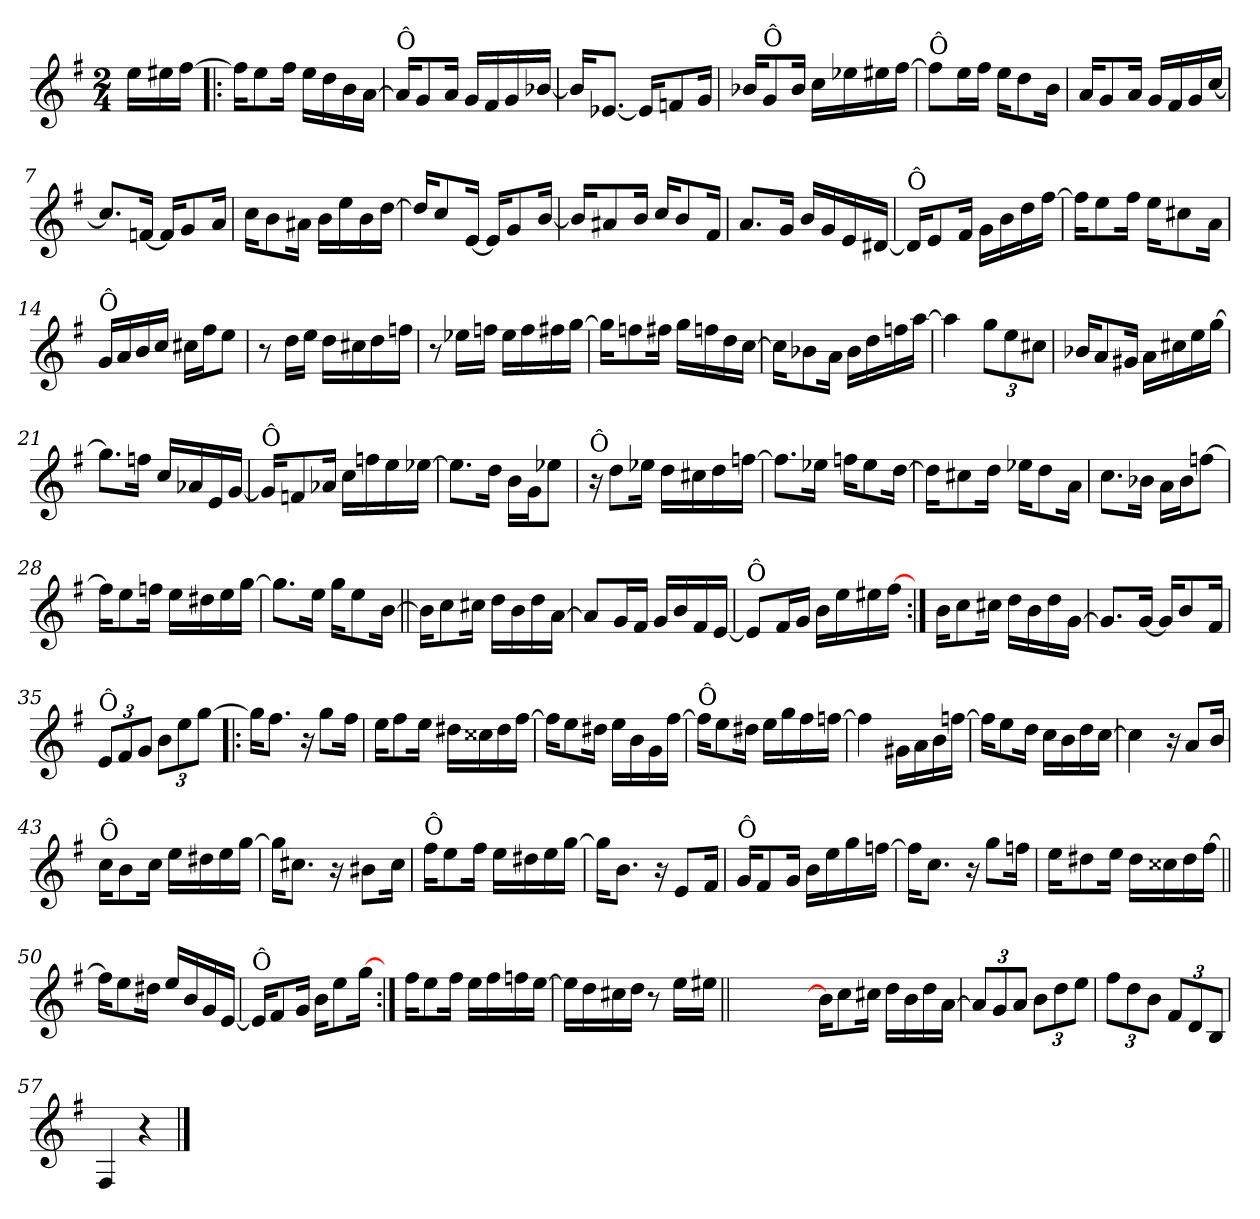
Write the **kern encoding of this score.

**kern
*part1
*staff1
*clefG2
*k[f#]
*G:
*M2/4
=
16ee\LL
16ee#X\
[16ff#\JJ
=1!|:
16ff#\KL]
8ee\
16ff#\Jk
16ee\LL
16dd\
16b\
[16a\JJ
=2
!LO:TX:a:t=Ô
16a/KL]
8g/
16a/Jk
16g/LL
16f#/
16g/
[16b-X/JJ
=3
16b-/KL]
[8.e-X/J
16e-/KL]
8fn/
16g/Jk
=4
16b-X/KL
!LO:TX:a:t=Ô
8g/
16b-/Jk
16cc\LL
16ee-X\
16ee#X\
[16ff#\JJ
!!LO:LB:g=z
=5
!LO:TX:a:t=Ô
8ff#\L]
16ee\L
16ff#\JJ
16ee\KL
8dd\
16b\Jk
=6
16a/KL
8g/
16a/Jk
16g/LL
16f#/
16g/
[16cc/JJ
=7
8.cc/L]
[16fn/Jk
16f/KL]
8g/
16a/Jk
=8
16cc\KL
8b\
16a#X\Jk
16b\LL
16ee\
16b\
[16dd\JJ
!!LO:LB:g=z
=9
16dd/KL]
8cc/
[16e/Jk
16e/KL]
8g/
[16b/Jk
=10
16b/KL]
8a#X/
16b/Jk
16cc/KL
8b/
16f#/Jk
=11
8.a/L
16g/Jk
16b/LL
16g/
16e/
[16d#X/JJ
=12
!LO:TX:a:t=Ô
16d#/KL]
8e/
16f#/Jk
16g\LL
16b\
16dd\
[16ff#\JJ
=13
16ff#\KL]
8ee\
16ff#\Jk
16ee\KL
8cc#X\
16a\Jk
!!LO:LB:g=z
=14
!LO:TX:a:t=Ô
16g/LL
16a/
16b/
16cc/JJ
16cc#X\LL
16ff#\J
8ee\J
=15
8r
16dd\LL
16ee\JJ
16dd\LL
16cc#X\
16dd\
16ffn\JJ
=16
8r
16ee-X\LL
16ffn\JJ
16ee-\LL
16ff\
16ff#X\
[16gg\JJ
=17
16gg\KL]
8ffn\
16ff#X\Jk
16gg\LL
16ffn\
16dd\
[16cc\JJ
!!LO:LB:g=z
=18
16cc\KL]
8b-X\
16a\Jk
16b-\LL
16dd\
16ffn\
[16aa\JJ
=19
4aa\]
12gg\L
12ee\
12cc#X\J
=20
16b-X/KL
8a/
16g#X/Jk
16a\LL
16cc#X\
16ee\
[16gg\JJ
=21
8.gg\L]
16ffn\Jk
16cc/LL
16a-X/
16e/
[16g/JJ
!!LO:LB:g=z
=22
!LO:TX:a:t=Ô
16g/KL]
8fn/
16a-X/Jk
16cc\LL
16ffn\
16ee\
[16ee-X\JJ
=23
8.ee-\L]
16dd\Jk
16b\LL
16g\J
8ee-X\J
=24
!LO:TX:a:t=Ô
16r
8dd\L
16ee-X\Jk
16dd\LL
16cc#X\
16dd\
[16ffn\JJ
=25
8.ff\L]
16ee-X\Jk
16ffn\KL
8ee-\
[16dd\Jk
!!LO:LB:g=z
=26
16dd\KL]
8cc#X\
16dd\Jk
16ee-X\KL
8dd\
16a\Jk
=27
8.cc\L
16b-X\Jk
16a\LL
16b-\J
[8ffn\J
=28
16ff\KL]
8ee\
16ffn\Jk
16ee\LL
16dd#X\
16ee\
[16gg\JJ
=29
8.gg\L]
16ee\Jk
16gg\KL
8ee\
[16b\Jk
!!LO:LB:g=z
=30||
16b\KL]
8cc\
16cc#X\Jk
16dd\LL
16b\
16dd\
[16a\JJ
=31
8a/L]
16g/L
16f#/JJ
16g/LL
16b/
16f#/
[16e/JJ
=32
!LO:TX:a:t=Ô
8e/L]
16f#/L
16g/JJ
16b\LL
16ee\
16ee#X\
[16ff#\JJ
=33:|!
16b\KL
8cc\
16cc#X\Jk
16dd\LL
16b\
16dd\
[16g\JJ
=34
8.g/L]
[16g/Jk
16g/KL]
8b/
16f#/Jk
!!LO:LB:g=z
=35
!LO:TX:a:t=Ô
12e/L
12f#/
12g/J
12b\L
12ee\
[12gg\J
=36!|:
16gg\KL]
8.ff#\J
16r
8gg\L
16ff#\Jk
=37
16ee\KL
8ff#\
16ee\Jk
16dd#X\LL
16cc##X\
16dd#\
[16ff#\JJ
=38
16ff#\KL]
8ee\
16dd#X\Jk
16ee\LL
16b\
16g\
[16ff#\JJ
=39
!LO:TX:a:t=Ô
16ff#\KL]
8ee\
16dd#X\Jk
16ee\LL
16gg\
16ff#\
[16ffn\JJ
!!LO:PB:g=z
=40
4ff\]
16g#X\LL
16a\
16b\
[16ffn\JJ
=41
16ff\KL]
8ee\
16dd\Jk
16cc\LL
16b\
16dd\
[16cc\JJ
=42
4cc\]
16r
8a/L
16b/Jk
=43
!LO:TX:a:t=Ô
16cc\KL
8b\
16cc\Jk
16ee\LL
16dd#X\
16ee\
[16gg\JJ
=44
16gg\KL]
8.cc#X\J
16r
8b#X\L
16cc#\Jk
!!LO:LB:g=z
=45
!LO:TX:a:t=Ô
16ff#\KL
8ee\
16ff#\Jk
16ee\LL
16dd#X\
16ee\
[16gg\JJ
=46
16gg\KL]
8.b\J
16r
8e/L
16f#/Jk
=47
!LO:TX:a:t=Ô
16g/KL
8f#/
16g/Jk
16b\LL
16ee\
16gg\
[16ffn\JJ
=48
16ff\KL]
8.cc\J
16r
8gg\L
16ffn\Jk
=49
16ee\KL
8dd#X\
16ee\Jk
16dd#\LL
16cc##X\
16dd#\
[16ff#\JJ
!!LO:LB:g=z
=50||
16ff#\KL]
8ee\
16dd#X\Jk
16ee/LL
16b/
16g/
[16e/JJ
=51
!LO:TX:a:t=Ô
16e/KL]
8f#/
16g/Jk
16b\KL
8ee\
[16gg\Jk
=52:|!
16ff#\KL
8ee\
16ff#\Jk
16ee\LL
16ff#\
16ffn\
[16ee\JJ
=53
16ee\LL]
16dd\
16cc#X\
16dd\JJ
8r
16ee\LL
16ee#X\JJ
=53X1||
*stria0
2ryy
!!LO:LB:g=z
=54-
*stria5
16b\KL]
8cc\
16cc#X\Jk
16dd\LL
16b\
16dd\
[16a\JJ
=55
12a/L]
12g/
12a/J
12b\L
12dd\
12ee\J
=56
12ff#\L
12dd\
12b\J
12f#/L
12d/
12B/J
=57
4F#/
4r
==
*-
